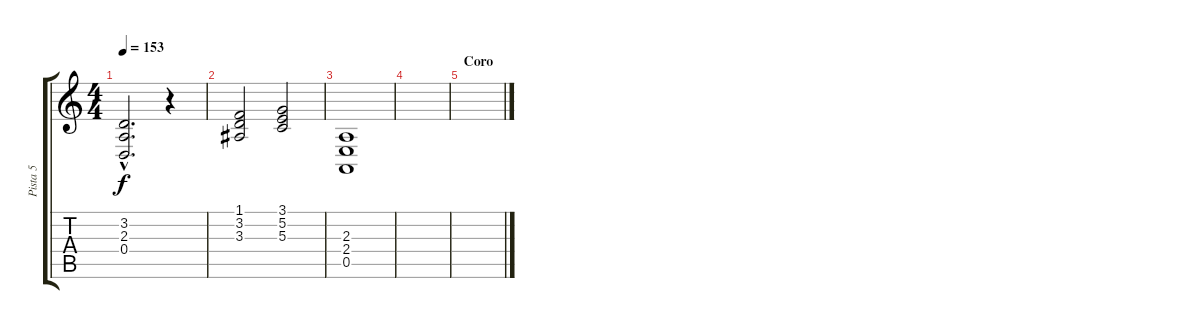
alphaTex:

\track ("Pista 5" "Pista 5") {instrument choiraahs}
\staff {score tabs}
\tuning (E4 B3 G3 D3 A2 E2) {hide}
\ts (4 4)
\tempo 153
\clef g2
\ks c
(3.2{hac} 2.3{hac} 0.4{hac}).2{d dy f} r.4 |
(1.1 3.2 3.3).2 (3.1 5.2 5.3).2 |
(2.3 2.4 0.5).1 |
|
\section ("" "Coro")
